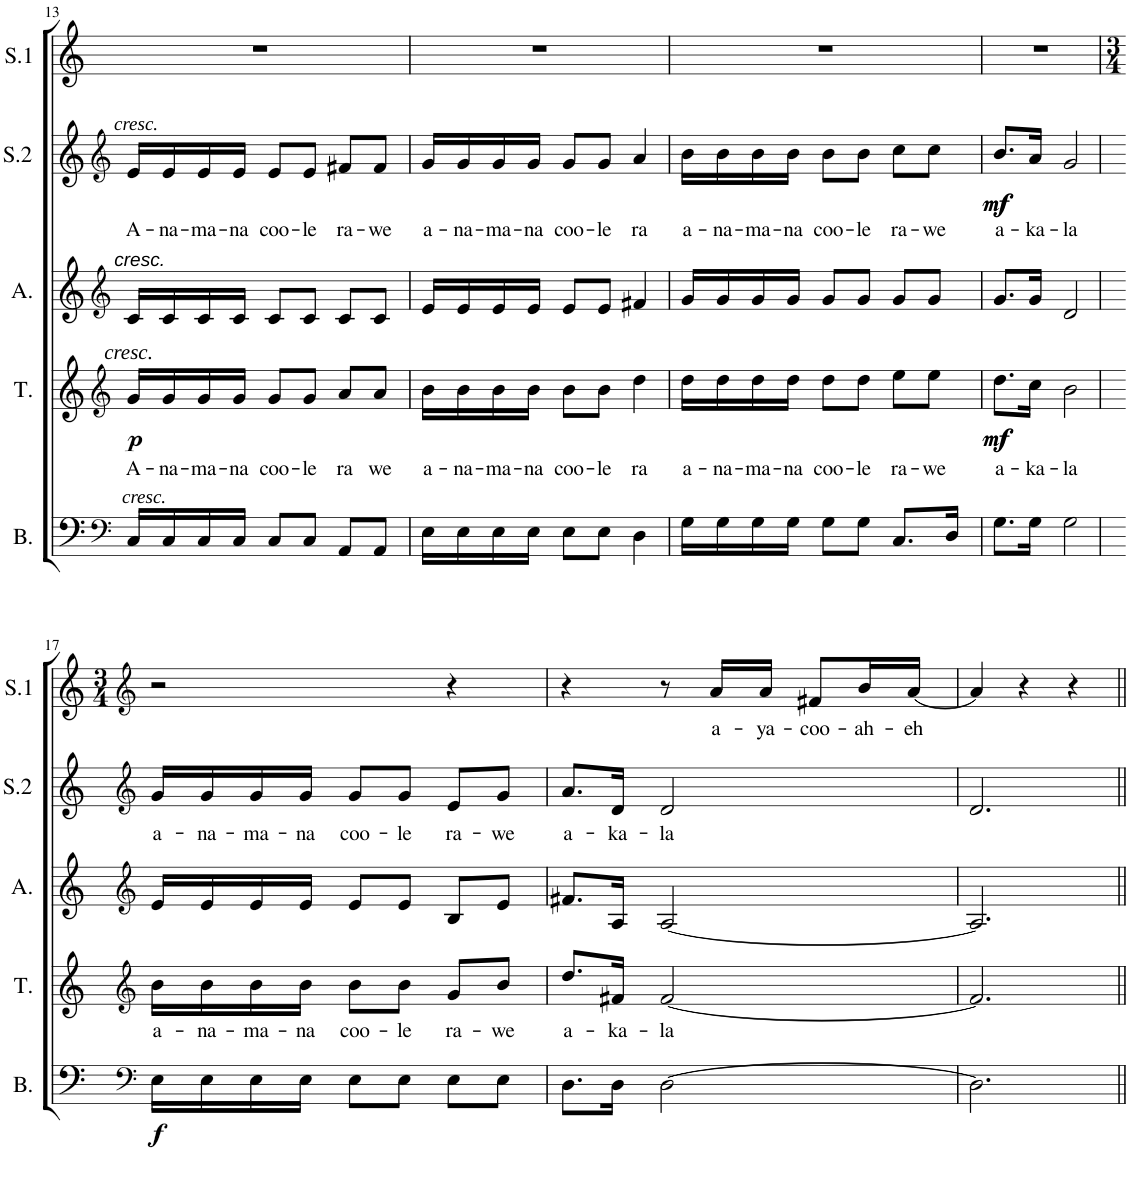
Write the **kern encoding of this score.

**kern	**dynam	**kern	**text	**dynam	**kern	**kern	**text	**dynam	**kern	**text
*part5	*part5	*part4	*part4	*part4	*part3	*part2	*part2	*part2	*part1	*part1
*staff5	*staff5	*staff4	*staff4	*staff4	*staff3	*staff2	*staff2	*staff2	*staff1	*staff1
*I"Bass	*	*I"Tenor	*	*	*I"Alto	*I"Soprano	*	*	*I"Soprano	*
*I'B.	*	*I'T.	*	*	*I'A.	*I'S.2	*	*	*I'S.1	*
!!LO:PB:g=z
*clefF4	*	*clefG2	*	*	*clefG2	*clefG2	*	*	*clefG2	*
*k[]	*	*k[]	*	*	*k[]	*k[]	*	*	*k[]	*
*M3/4	*	*M3/4	*	*	*M3/4	*M3/4	*	*	*M3/4	*
=13	=13	=13	=13	=13	=13	=13	=13	=13	=13	=13
!	!	!	!	!	!	!LO:TX:a:i:t=cresc.	!	!	!	!
!	!	!	!	!	!LO:TX:a:i:t=cresc.	!	!	!	!	!
!	!	!LO:TX:a:i:t=cresc.	!	!	!	!	!	!	!	!
!LO:TX:a:i:t=cresc.	!	!	!	!	!	!	!	!	!	!
!	!	!	!LO:LY:b	!LO:DY:b	!	!	!LO:LY:b	!	!	!
16C/LL	.	16g/LL	A-	p	16c/LL	16e/LL	A-	.	2.r	.
!	!	!	!LO:LY:b	!	!	!	!LO:LY:b	!	!	!
16C/	.	16g/	na-	.	16c/	16e/	na-	.	.	.
!	!	!	!LO:LY:b	!	!	!	!LO:LY:b	!	!	!
16C/	.	16g/	ma-	.	16c/	16e/	ma-	.	.	.
!	!	!	!LO:LY:b	!	!	!	!LO:LY:b	!	!	!
16C/JJ	.	16g/JJ	na	.	16c/JJ	16e/JJ	na	.	.	.
!	!	!	!LO:LY:b	!	!	!	!LO:LY:b	!	!	!
8C/L	.	8g/L	coo-	.	8c/L	8e/L	coo-	.	.	.
!	!	!	!LO:LY:b	!	!	!	!LO:LY:b	!	!	!
8C/J	.	8g/J	le	.	8c/J	8e/J	le	.	.	.
!	!	!	!LO:LY:b	!	!	!	!LO:LY:b	!	!	!
8AA/L	.	8a/L	ra	.	8c/L	8f#X/L	ra-	.	.	.
!	!	!	!LO:LY:b	!	!	!	!LO:LY:b	!	!	!
8AA/J	.	8a/J	we	.	8c/J	8f#/J	we	.	.	.
=14	=14	=14	=14	=14	=14	=14	=14	=14	=14	=14
!	!	!	!LO:LY:b	!	!	!	!LO:LY:b	!	!	!
16E\LL	.	16b\LL	a-	.	16e/LL	16g/LL	a-	.	2.r	.
!	!	!	!LO:LY:b	!	!	!	!LO:LY:b	!	!	!
16E\	.	16b\	na-	.	16e/	16g/	na-	.	.	.
!	!	!	!LO:LY:b	!	!	!	!LO:LY:b	!	!	!
16E\	.	16b\	ma-	.	16e/	16g/	ma-	.	.	.
!	!	!	!LO:LY:b	!	!	!	!LO:LY:b	!	!	!
16E\JJ	.	16b\JJ	na	.	16e/JJ	16g/JJ	na	.	.	.
!	!	!	!LO:LY:b	!	!	!	!LO:LY:b	!	!	!
8E\L	.	8b\L	coo-	.	8e/L	8g/L	coo-	.	.	.
!	!	!	!LO:LY:b	!	!	!	!LO:LY:b	!	!	!
8E\J	.	8b\J	le	.	8e/J	8g/J	le	.	.	.
!	!	!	!LO:LY:b	!	!	!	!LO:LY:b	!	!	!
4D\	.	4dd\	ra	.	4f#X/	4a/	ra	.	.	.
=15	=15	=15	=15	=15	=15	=15	=15	=15	=15	=15
!	!	!	!LO:LY:b	!	!	!	!LO:LY:b	!	!	!
16G\LL	.	16dd\LL	a-	.	16g/LL	16b\LL	a-	.	2.r	.
!	!	!	!LO:LY:b	!	!	!	!LO:LY:b	!	!	!
16G\	.	16dd\	na-	.	16g/	16b\	na-	.	.	.
!	!	!	!LO:LY:b	!	!	!	!LO:LY:b	!	!	!
16G\	.	16dd\	ma-	.	16g/	16b\	ma-	.	.	.
!	!	!	!LO:LY:b	!	!	!	!LO:LY:b	!	!	!
16G\JJ	.	16dd\JJ	na	.	16g/JJ	16b\JJ	na	.	.	.
!	!	!	!LO:LY:b	!	!	!	!LO:LY:b	!	!	!
8G\L	.	8dd\L	coo-	.	8g/L	8b\L	coo-	.	.	.
!	!	!	!LO:LY:b	!	!	!	!LO:LY:b	!	!	!
8G\J	.	8dd\J	le	.	8g/J	8b\J	le	.	.	.
!	!	!	!LO:LY:b	!	!	!	!LO:LY:b	!	!	!
8.C/L	.	8ee\L	ra-	.	8g/L	8cc\L	ra-	.	.	.
!	!	!	!LO:LY:b	!	!	!	!LO:LY:b	!	!	!
.	.	8ee\J	we	.	8g/J	8cc\J	we	.	.	.
16D/Jk	.	.	.	.	.	.	.	.	.	.
=16	=16	=16	=16	=16	=16	=16	=16	=16	=16	=16
!	!	!	!LO:LY:b	!LO:DY:b	!	!	!LO:LY:b	!	!	!
!	!	!	!	!LO:DY:n=1:b	!	!	!	!LO:DY:b	!	!
!	!	!	!	!	!	!	!	!LO:DY:n=1:b	!	!
8.G\L	.	8.dd\L	a-	mf mf	8.g/L	8.b/L	a-	mf mf	2.r	.
!	!	!	!LO:LY:b	!	!	!	!LO:LY:b	!	!	!
16G\Jk	.	16cc\Jk	ka-	.	16g/Jk	16a/Jk	ka-	.	.	.
!	!	!	!LO:LY:b	!	!	!	!LO:LY:b	!	!	!
2G\	.	2b\	la	.	2d/	2g/	la	.	.	.
!!LO:LB:g=z
=17	=17	=17	=17	=17	=17	=17	=17	=17	=17	=17
*clefF4	*	*clefG2	*	*	*clefG2	*clefG2	*	*	*clefG2	*
*	*	*	*	*	*	*	*	*	*M3/4	*
!	!LO:DY:b	!	!LO:LY:b	!	!	!	!LO:LY:b	!	!	!
16E\LL	f	16b\LL	a-	.	16e/LL	16g/LL	a-	.	2r	.
!	!	!	!LO:LY:b	!	!	!	!LO:LY:b	!	!	!
16E\	.	16b\	na-	.	16e/	16g/	na-	.	.	.
!	!	!	!LO:LY:b	!	!	!	!LO:LY:b	!	!	!
16E\	.	16b\	ma-	.	16e/	16g/	ma-	.	.	.
!	!	!	!LO:LY:b	!	!	!	!LO:LY:b	!	!	!
16E\JJ	.	16b\JJ	na	.	16e/JJ	16g/JJ	na	.	.	.
!	!	!	!LO:LY:b	!	!	!	!LO:LY:b	!	!	!
8E\L	.	8b\L	coo-	.	8e/L	8g/L	coo-	.	.	.
!	!	!	!LO:LY:b	!	!	!	!LO:LY:b	!	!	!
8E\J	.	8b\J	le	.	8e/J	8g/J	le	.	.	.
!	!	!	!LO:LY:b	!	!	!	!LO:LY:b	!	!	!
8E\L	.	8g/L	ra-	.	8B/L	8e/L	ra-	.	4r	.
!	!	!	!LO:LY:b	!	!	!	!LO:LY:b	!	!	!
8E\J	.	8b/J	we	.	8e/J	8g/J	we	.	.	.
=18	=18	=18	=18	=18	=18	=18	=18	=18	=18	=18
!	!	!	!LO:LY:b	!	!	!	!LO:LY:b	!	!	!
8.D\L	.	8.dd/L	a-	.	8.f#X/L	8.a/L	a-	.	4r	.
!	!	!	!LO:LY:b	!	!	!	!LO:LY:b	!	!	!
16D\Jk	.	16f#X/Jk	ka-	.	16A/Jk	16d/Jk	ka-	.	.	.
!	!	!	!LO:LY:b	!	!	!	!LO:LY:b	!	!	!
[2D\	.	[2f#/	la	.	[2A/	2d/	la	.	8r	.
!	!	!	!	!	!	!	!	!	!	!LO:LY:b
.	.	.	.	.	.	.	.	.	16a/LL	a-
!	!	!	!	!	!	!	!	!	!	!LO:LY:b
.	.	.	.	.	.	.	.	.	16a/JJ	ya-
!	!	!	!	!	!	!	!	!	!	!LO:LY:b
.	.	.	.	.	.	.	.	.	8f#X/L	coo-
!	!	!	!	!	!	!	!	!	!	!LO:LY:b
.	.	.	.	.	.	.	.	.	16b/L	ah-
!	!	!	!	!	!	!	!	!	!	!LO:LY:b
.	.	.	.	.	.	.	.	.	[16a/JJ	eh
=19	=19	=19	=19	=19	=19	=19	=19	=19	=19	=19
2.D\]	.	2.f#/]	.	.	2.A/]	2.d/	.	.	4a/]	.
.	.	.	.	.	.	.	.	.	4r	.
.	.	.	.	.	.	.	.	.	4r	.
=||	=||	=||	=||	=||	=||	=||	=||	=||	=||	=||
*-	*-	*-	*-	*-	*-	*-	*-	*-	*-	*-
